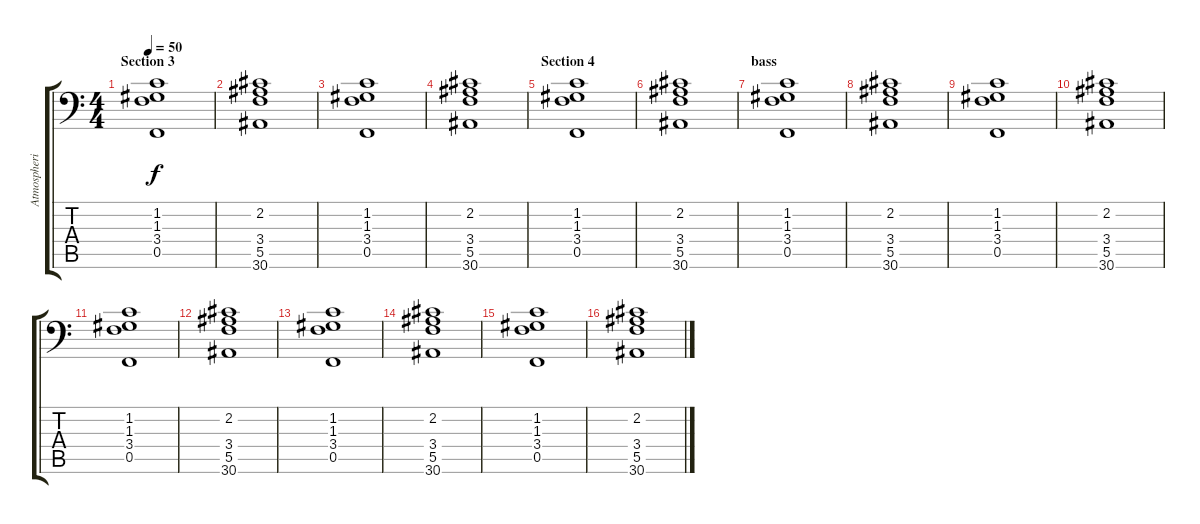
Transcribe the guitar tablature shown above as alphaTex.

\track ("Atmospheric Synth" "Atmospheri") {instrument pad2warm}
\staff {score tabs}
\tuning (E4 B3 G3 D3 F2 E1) {hide}
\ts (4 4)
\section ("" "Section 3")
\tempo 50
\clef f4
\ks c
(1.2 1.3 3.4 0.5).1{dy f} |
(2.2 3.4 5.5 30.6).1 |
(1.2 1.3 3.4 0.5).1 |
(2.2 3.4 5.5 30.6).1 |
\section ("" "Section 4")
(1.2 1.3 3.4 0.5).1 |
(2.2 3.4 5.5 30.6).1 |
\section ("" "bass")
(1.2 1.3 3.4 0.5).1 |
(2.2 3.4 5.5 30.6).1 |
(1.2 1.3 3.4 0.5).1 |
(2.2 3.4 5.5 30.6).1 |
(1.2 1.3 3.4 0.5).1 |
(2.2 3.4 5.5 30.6).1 |
(1.2 1.3 3.4 0.5).1 |
(2.2 3.4 5.5 30.6).1 |
(1.2 1.3 3.4 0.5).1 |
(2.2 3.4 5.5 30.6).1
